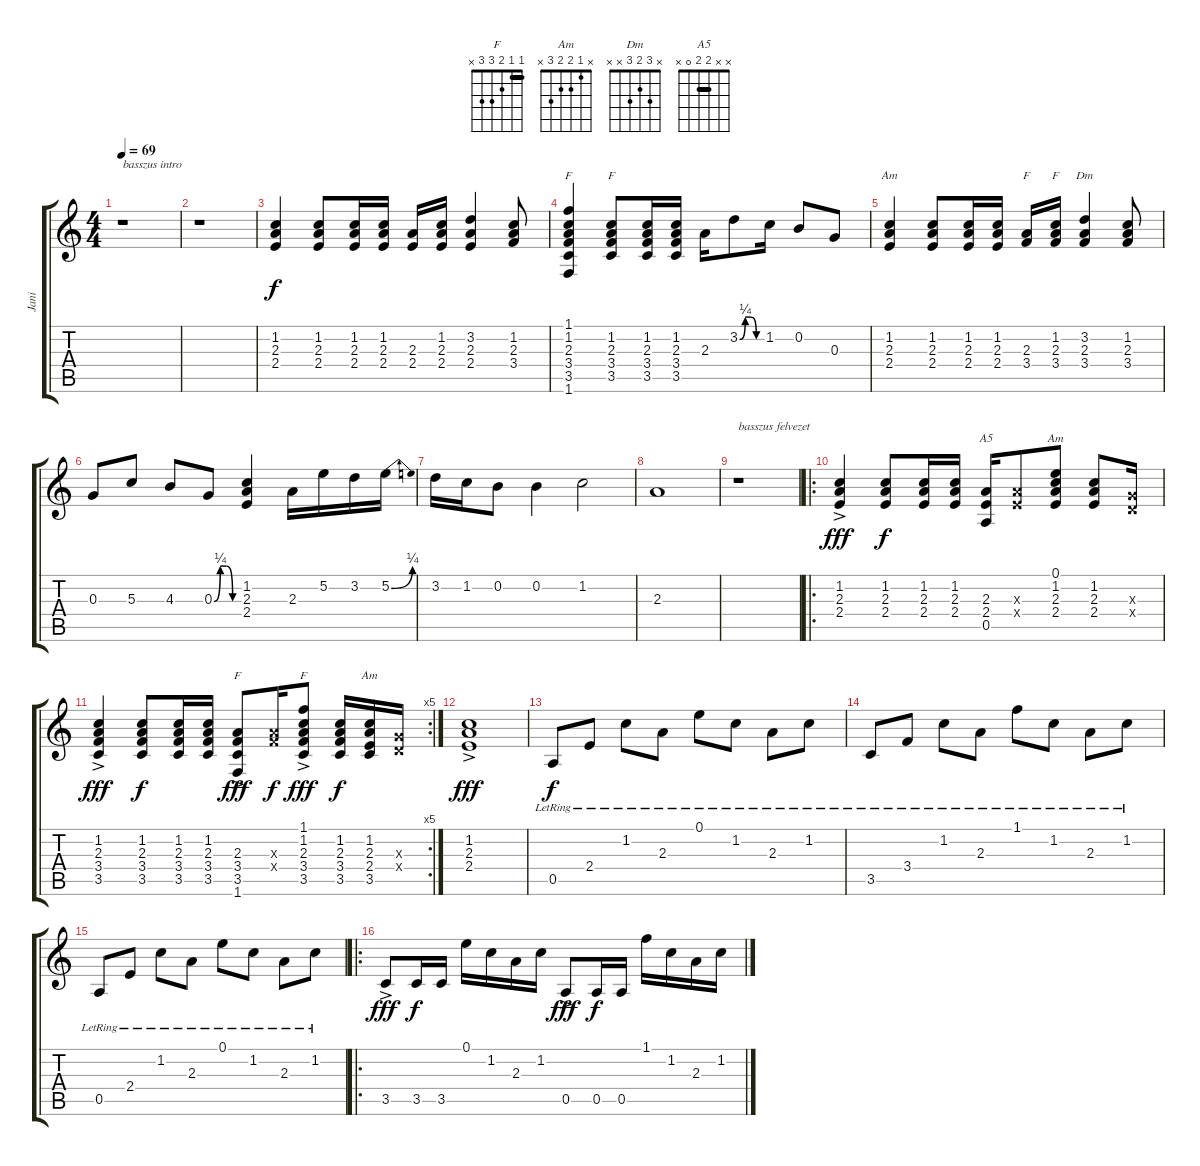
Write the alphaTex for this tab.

\track ("Jani" "Jani") {instrument acousticguitarsteel}
\staff {score tabs}
\tuning (E4 B3 G3 D3 A2 E2) {hide}
\chord ("F" 1 1 2 3 3 1) {barre 1}
\chord ("F" x 1 2 3 3 x)
\chord ("Am" x 1 2 2 x x)
\chord ("F" x x 2 3 x x)
\chord ("F" x 1 2 3 x x)
\chord ("Dm" x 3 2 3 x x)
\chord ("A5" x x 2 2 0 x) {barre 2}
\chord ("Am" 0 1 2 2 x x)
\chord ("F" x x 2 3 3 1)
\chord ("F" 1 1 2 3 3 x) {barre 1}
\chord ("Am" x 1 2 2 3 x)
\ts (4 4)
\tempo 69
\clef g2
\ks c
r.1{txt "basszus intro" dy f instrument acousticguitarsteel} |
r.1 |
(1.2 2.3 2.4).4 (1.2 2.3 2.4).8 (1.2 2.3 2.4).16 (1.2 2.3 2.4).16 (2.3 2.4).16 (1.2 2.3 2.4).16 (3.2 2.3 2.4).4 (1.2 2.3 3.4).8 |
(1.1 1.2 2.3 3.4 3.5 1.6).4{ch "F"} (1.2 2.3 3.4 3.5).8{ch "F"} (1.2 2.3 3.4 3.5).16 (1.2 2.3 3.4 3.5).16 2.3.16 3.2{be (custom 0 0 15 1 30 1 45 0 60 0)}.8 1.2.16 0.2.8 0.3.8 |
(1.2 2.3 2.4).4{ch "Am"} (1.2 2.3 2.4).8 (1.2 2.3 2.4).16 (1.2 2.3 2.4).16 (2.3 3.4).16{ch "F"} (1.2 2.3 3.4).16{ch "F"} (3.2 2.3 3.4).4{ch "Dm"} (1.2 2.3 3.4).8 |
0.3.8 5.3.8 4.3.8 0.3{be (custom 0 0 15 1 30 1 45 0 60 0)}.8 (1.2 2.3 2.4).4 2.3.16 5.2.16 3.2.16 5.2{be (bend 0 0 60 1)}.16 |
3.2.16 1.2.16 0.2.8 0.2.4 1.2.2 |
2.3.1 |
r.1{txt "basszus felvezet"} |
\ro
(1.2 2.3 2.4{ac}).4{dy fff} (1.2 2.3 2.4).8{dy f} (1.2 2.3 2.4).16 (1.2 2.3 2.4).16 (2.3 2.4 0.5).16{ch "A5"} (2.3{x} 2.4{x}).8 (0.1 1.2 2.3 2.4).8{ch "Am"} (1.2 2.3 2.4).8 (0.3{x} 0.4{x}).16 |
\rc 5
(1.2 2.3 3.4 3.5{ac}).4{dy fff} (1.2 2.3 3.4 3.5).8{dy f} (1.2 2.3 3.4 3.5).16 (1.2 2.3 3.4 3.5).16 (2.3 3.4 3.5 1.6{ac}).8{ch "F" dy fff} (2.3{x} 3.4{x}).16{dy f} (1.1 1.2 2.3{ac} 3.4 3.5).8{ch "F" dy fff} (1.2 2.3 3.4 3.5).16{dy f} (1.2 2.3 2.4 3.5).16{ch "Am"} (0.3{x} 0.4{x}).16 |
(1.2 2.3 2.4{ac}).1{dy fff} |
0.5{lr}.8{dy f} 2.4{lr}.8 1.2{lr}.8 2.3{lr}.8 0.1{lr}.8 1.2{lr}.8 2.3{lr}.8 1.2{lr}.8 |
3.5{lr}.8 3.4{lr}.8 1.2{lr}.8 2.3{lr}.8 1.1{lr}.8 1.2{lr}.8 2.3{lr}.8 1.2{lr}.8 |
0.5{lr}.8 2.4{lr}.8 1.2{lr}.8 2.3{lr}.8 0.1{lr}.8 1.2{lr}.8 2.3{lr}.8 1.2{lr}.8 |
\ro
3.5{ac}.8{dy fff} 3.5.16{dy f} 3.5.16 0.1.16 1.2.16 2.3.16 1.2.16 0.5{ac}.8{dy fff} 0.5.16{dy f} 0.5.16 1.1.16 1.2.16 2.3.16 1.2.16
